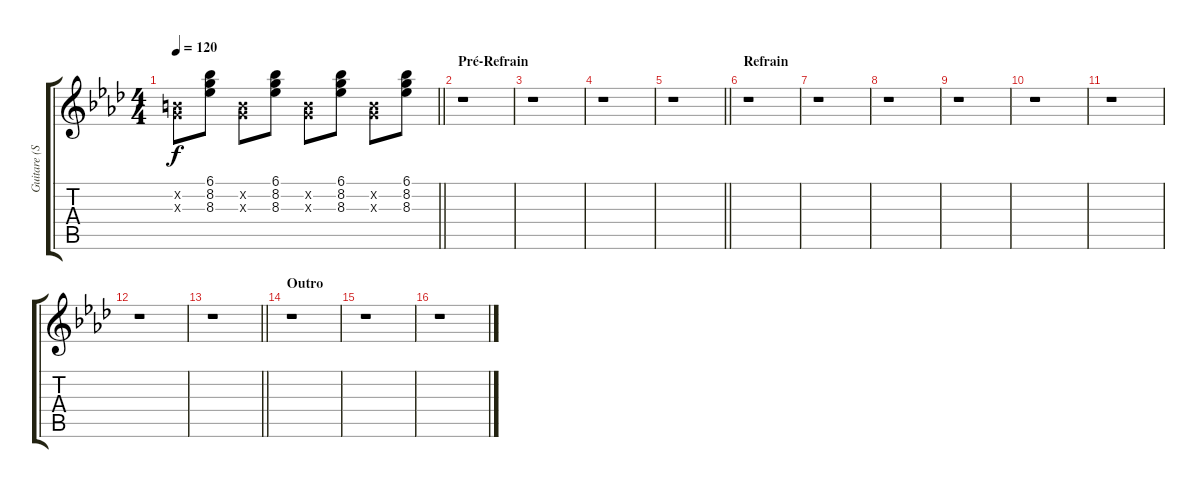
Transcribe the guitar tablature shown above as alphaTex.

\track ("Guitare (Son clair)" "Guitare (S") {instrument electricguitarjazz}
\staff {score tabs}
\tuning (E4 B3 G3 D3 A2 E2) {hide}
\ts (4 4)
\tempo 120
\clef g2
\barLineRight lightlight
\ks fminor
(0.2{x} 0.3{x}).8{dy f} (6.1 8.2 8.3).8 (0.2{x} 0.3{x}).8 (6.1 8.2 8.3).8 (0.2{x} 0.3{x}).8 (6.1 8.2 8.3).8 (0.2{x} 0.3{x}).8 (6.1 8.2 8.3).8 |
\section ("" "Pré-Refrain")
r.1 |
r.1 |
r.1 |
\barLineRight lightlight
r.1 |
\section ("" "Refrain")
r.1 |
r.1 |
r.1 |
r.1 |
r.1 |
r.1 |
r.1 |
\barLineRight lightlight
r.1 |
\section ("" "Outro")
r.1 |
r.1 |
r.1
